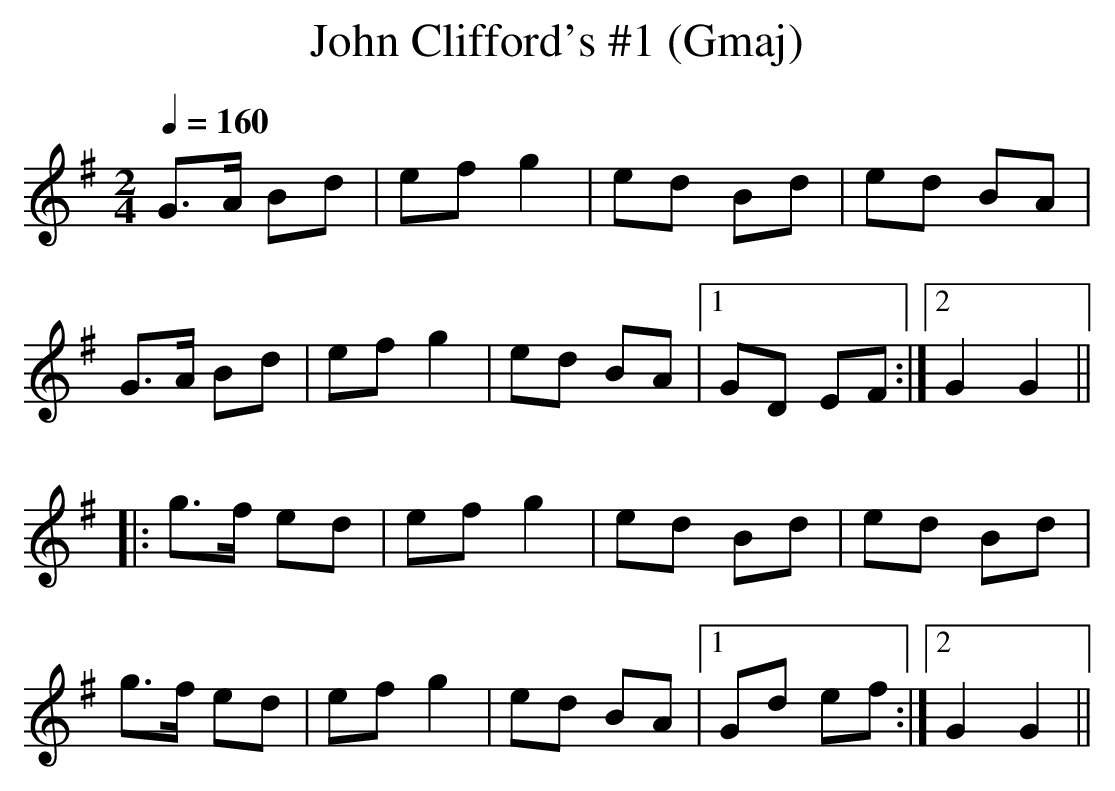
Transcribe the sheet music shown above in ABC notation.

X:1
T:John Clifford's #1 (Gmaj)
Q:1/4=160
M:2/4
L:1/8
K:Gmaj
G>A Bd|ef g2|ed Bd|ed BA|
G>A Bd|ef g2|ed BA|1GD EF:|2G2 G2||
|:g>f ed|ef g2|ed Bd|ed Bd|
g>f ed|ef g2|ed BA|1Gd ef:|2G2 G2||
